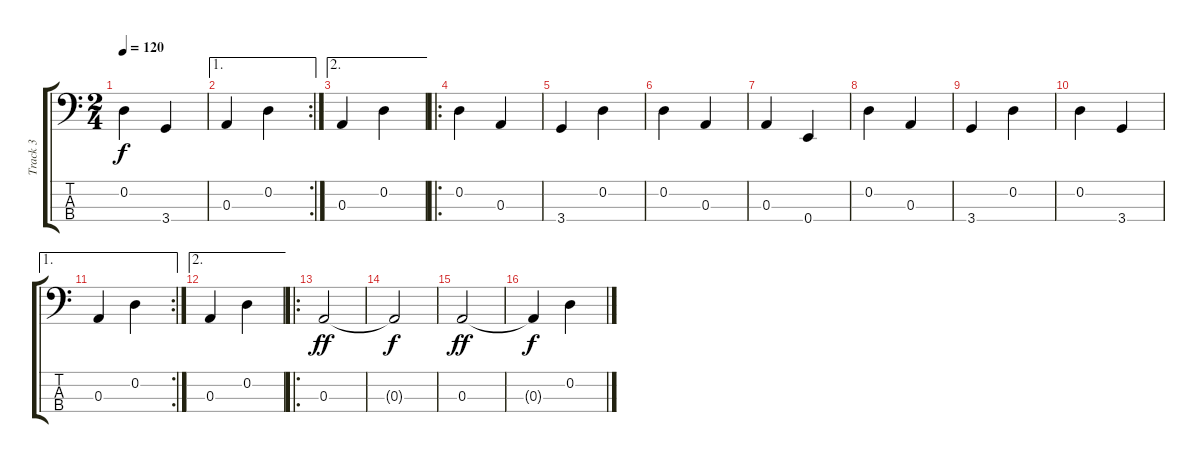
\track ("Track 3" "Track 3") {instrument acousticbass}
\staff {score tabs}
\tuning (G2 D2 A1 E1) {hide}
\ts (2 4)
\tempo 120
\clef f4
\ks c
0.2.4{dy f} 3.4.4 |
\ae 1
\rc 2
0.3.4 0.2.4 |
\ae 2
0.3.4 0.2.4 |
\ro
0.2.4 0.3.4 |
3.4.4 0.2.4 |
0.2.4 0.3.4 |
0.3.4 0.4.4 |
0.2.4 0.3.4 |
3.4.4 0.2.4 |
0.2.4 3.4.4 |
\ae 1
\rc 2
0.3.4 0.2.4 |
\ae 2
0.3.4 0.2.4 |
\ro
0.3.2{dy ff} |
0.3{t}.2{dy f} |
0.3.2{dy ff} |
0.3{t}.4{dy f} 0.2.4
